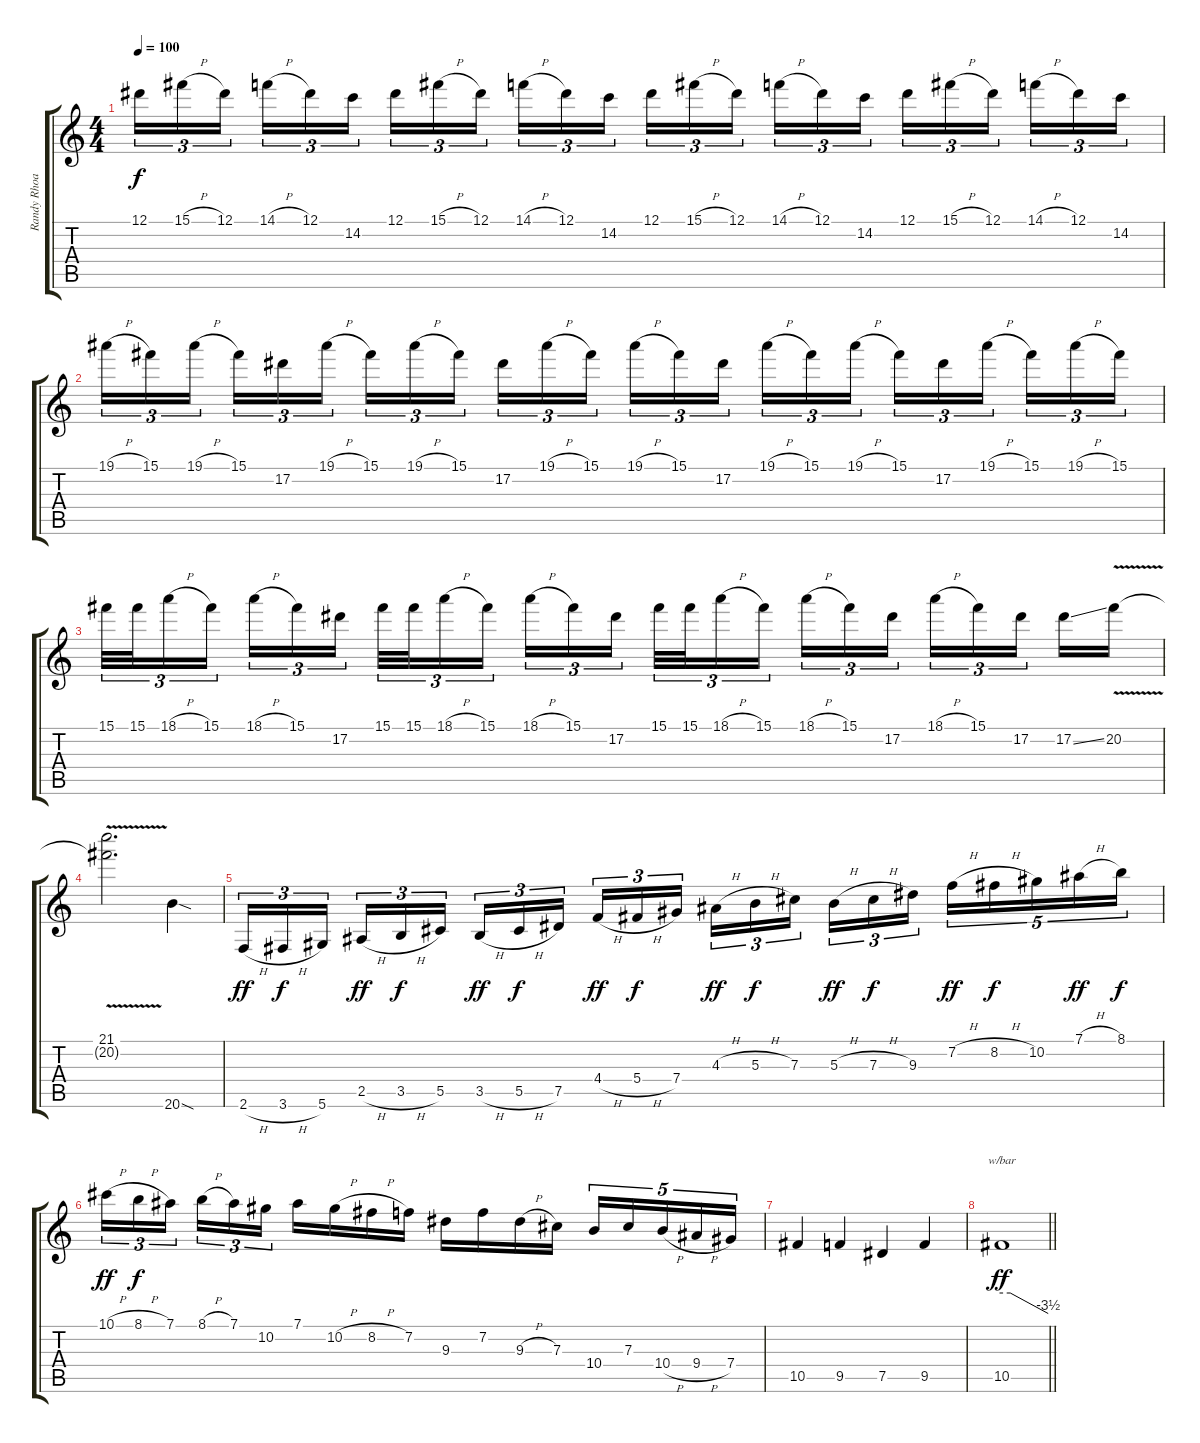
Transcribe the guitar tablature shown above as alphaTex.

\track ("Randy Rhoads" "Randy Rhoa") {instrument distortionguitar}
\staff {score tabs}
\tuning (Eb4 Bb3 Gb3 Db3 Ab2 Eb2) {hide}
\ts (4 4)
\tempo 100
\clef g2
\ks c
12.1.16{tu (3 2) dy f} 15.1{h}.16{tu (3 2)} 12.1.16{tu (3 2) beam splitsecondary} 14.1{h}.16{tu (3 2)} 12.1.16{tu (3 2)} 14.2.16{tu (3 2)} 12.1.16{tu (3 2)} 15.1{h}.16{tu (3 2)} 12.1.16{tu (3 2) beam splitsecondary} 14.1{h}.16{tu (3 2)} 12.1.16{tu (3 2)} 14.2.16{tu (3 2)} 12.1.16{tu (3 2)} 15.1{h}.16{tu (3 2)} 12.1.16{tu (3 2) beam splitsecondary} 14.1{h}.16{tu (3 2)} 12.1.16{tu (3 2)} 14.2.16{tu (3 2)} 12.1.16{tu (3 2)} 15.1{h}.16{tu (3 2)} 12.1.16{tu (3 2) beam splitsecondary} 14.1{h}.16{tu (3 2)} 12.1.16{tu (3 2)} 14.2.16{tu (3 2)} |
19.1{h}.16{tu (3 2)} 15.1.16{tu (3 2)} 19.1{h}.16{tu (3 2) beam splitsecondary} 15.1.16{tu (3 2)} 17.2.16{tu (3 2)} 19.1{h}.16{tu (3 2)} 15.1.16{tu (3 2)} 19.1{h}.16{tu (3 2)} 15.1.16{tu (3 2) beam splitsecondary} 17.2.16{tu (3 2)} 19.1{h}.16{tu (3 2)} 15.1.16{tu (3 2)} 19.1{h}.16{tu (3 2)} 15.1.16{tu (3 2)} 17.2.16{tu (3 2) beam splitsecondary} 19.1{h}.16{tu (3 2)} 15.1.16{tu (3 2)} 19.1{h}.16{tu (3 2)} 15.1.16{tu (3 2)} 17.2.16{tu (3 2)} 19.1{h}.16{tu (3 2) beam splitsecondary} 15.1.16{tu (3 2)} 19.1{h}.16{tu (3 2)} 15.1.16{tu (3 2)} |
15.1.32{tu (3 2)} 15.1.32{tu (3 2)} 18.1{h}.16{tu (3 2)} 15.1.16{tu (3 2) beam splitsecondary} 18.1{h}.16{tu (3 2)} 15.1.16{tu (3 2)} 17.2.16{tu (3 2)} 15.1.32{tu (3 2)} 15.1.32{tu (3 2)} 18.1{h}.16{tu (3 2)} 15.1.16{tu (3 2) beam splitsecondary} 18.1{h}.16{tu (3 2)} 15.1.16{tu (3 2)} 17.2.16{tu (3 2)} 15.1.32{tu (3 2)} 15.1.32{tu (3 2)} 18.1{h}.16{tu (3 2)} 15.1.16{tu (3 2) beam splitsecondary} 18.1{h}.16{tu (3 2)} 15.1.16{tu (3 2)} 17.2.16{tu (3 2)} 18.1{h}.16{tu (3 2)} 15.1.16{tu (3 2)} 17.2.16{tu (3 2) beam splitsecondary} 17.2{ss}.16 20.2{v}.16 |
(21.1{v} 20.2{t}).2{d} 20.6{sod}.4 |
2.6{h}.16{tu (3 2) dy ff} 3.6{h}.16{tu (3 2) dy f} 5.6.16{tu (3 2) beam splitsecondary} 2.5{h}.16{tu (3 2) dy ff} 3.5{h}.16{tu (3 2) dy f} 5.5.16{tu (3 2)} 3.5{h}.16{tu (3 2) dy ff} 5.5{h}.16{tu (3 2) dy f} 7.5.16{tu (3 2) beam splitsecondary} 4.4{h}.16{tu (3 2) dy ff} 5.4{h}.16{tu (3 2) dy f} 7.4.16{tu (3 2)} 4.3{h}.16{tu (3 2) dy ff} 5.3{h}.16{tu (3 2) dy f} 7.3.16{tu (3 2) beam splitsecondary} 5.3{h}.16{tu (3 2) dy ff} 7.3{h}.16{tu (3 2) dy f} 9.3.16{tu (3 2)} 7.2{h}.16{tu (5 4) dy ff} 8.2{h}.16{tu (5 4) dy f} 10.2.16{tu (5 4)} 7.1{h}.16{tu (5 4) dy ff} 8.1.16{tu (5 4) dy f} |
10.1{h}.16{tu (3 2) dy ff} 8.1{h}.16{tu (3 2) dy f} 7.1.16{tu (3 2) beam splitsecondary} 8.1{h}.16{tu (3 2)} 7.1.16{tu (3 2)} 10.2.16{tu (3 2)} 7.1.16 10.2{h}.16 8.2{h}.16 7.2.16 9.3.16 7.2.16 9.3{h}.16 7.3.16 10.4.16{tu (5 4)} 7.3.16{tu (5 4)} 10.4{h}.16{tu (5 4)} 9.4{h}.16{tu (5 4)} 7.4.16{tu (5 4)} |
10.5.4 9.5.4 7.5.4 9.5.4 |
\barLineRight lightlight
10.5.1{tbe (custom default 0 0 11 0 60 -14) dy ff}
